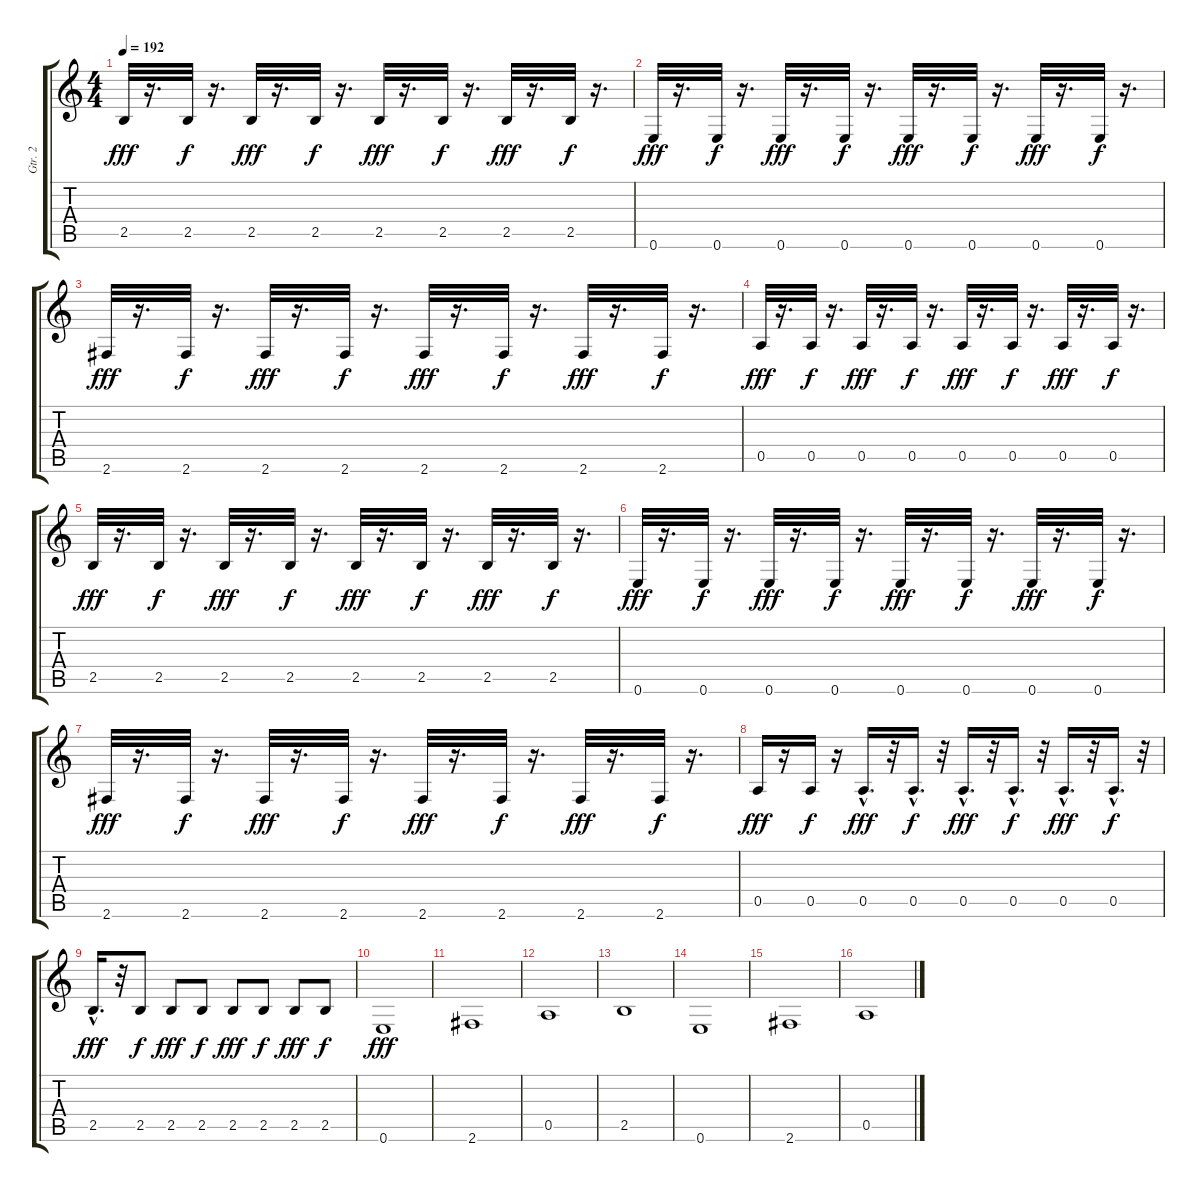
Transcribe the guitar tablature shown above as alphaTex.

\track ("Gtr. 2" "Gtr. 2") {instrument overdrivenguitar}
\staff {score tabs}
\tuning (E4 B3 G3 D3 A2 E2) {hide}
\ts (4 4)
\tempo 192
\clef g2
\ks c
2.5.32{dy fff} r.16{d} 2.5.32{dy f} r.16{d} 2.5.32{dy fff} r.16{d} 2.5.32{dy f} r.16{d} 2.5.32{dy fff} r.16{d} 2.5.32{dy f} r.16{d} 2.5.32{dy fff} r.16{d} 2.5.32{dy f} r.16{d} |
0.6.32{dy fff} r.16{d} 0.6.32{dy f} r.16{d} 0.6.32{dy fff} r.16{d} 0.6.32{dy f} r.16{d} 0.6.32{dy fff} r.16{d} 0.6.32{dy f} r.16{d} 0.6.32{dy fff} r.16{d} 0.6.32{dy f} r.16{d} |
2.6.32{dy fff} r.16{d} 2.6.32{dy f} r.16{d} 2.6.32{dy fff} r.16{d} 2.6.32{dy f} r.16{d} 2.6.32{dy fff} r.16{d} 2.6.32{dy f} r.16{d} 2.6.32{dy fff} r.16{d} 2.6.32{dy f} r.16{d} |
0.5.32{dy fff} r.16{d} 0.5.32{dy f} r.16{d} 0.5.32{dy fff} r.16{d} 0.5.32{dy f} r.16{d} 0.5.32{dy fff} r.16{d} 0.5.32{dy f} r.16{d} 0.5.32{dy fff} r.16{d} 0.5.32{dy f} r.16{d} |
2.5.32{dy fff} r.16{d} 2.5.32{dy f} r.16{d} 2.5.32{dy fff} r.16{d} 2.5.32{dy f} r.16{d} 2.5.32{dy fff} r.16{d} 2.5.32{dy f} r.16{d} 2.5.32{dy fff} r.16{d} 2.5.32{dy f} r.16{d} |
0.6.32{dy fff} r.16{d} 0.6.32{dy f} r.16{d} 0.6.32{dy fff} r.16{d} 0.6.32{dy f} r.16{d} 0.6.32{dy fff} r.16{d} 0.6.32{dy f} r.16{d} 0.6.32{dy fff} r.16{d} 0.6.32{dy f} r.16{d} |
2.6.32{dy fff} r.16{d} 2.6.32{dy f} r.16{d} 2.6.32{dy fff} r.16{d} 2.6.32{dy f} r.16{d} 2.6.32{dy fff} r.16{d} 2.6.32{dy f} r.16{d} 2.6.32{dy fff} r.16{d} 2.6.32{dy f} r.16{d} |
0.5.16{dy fff} r.16 0.5.16{dy f} r.16 0.5{hac}.16{d dy fff} r.32 0.5{hac}.16{d dy f} r.32 0.5{hac}.16{d dy fff} r.32 0.5{hac}.16{d dy f} r.32 0.5{hac}.16{d dy fff} r.32 0.5{hac}.16{d dy f} r.32 |
2.5{hac}.16{d dy fff} r.32 2.5.8{dy f} 2.5.8{dy fff} 2.5.8{dy f} 2.5.8{dy fff} 2.5.8{dy f} 2.5.8{dy fff} 2.5.8{dy f} |
0.6.1{dy fff} |
2.6.1 |
0.5.1 |
2.5.1 |
0.6.1 |
2.6.1 |
0.5.1
